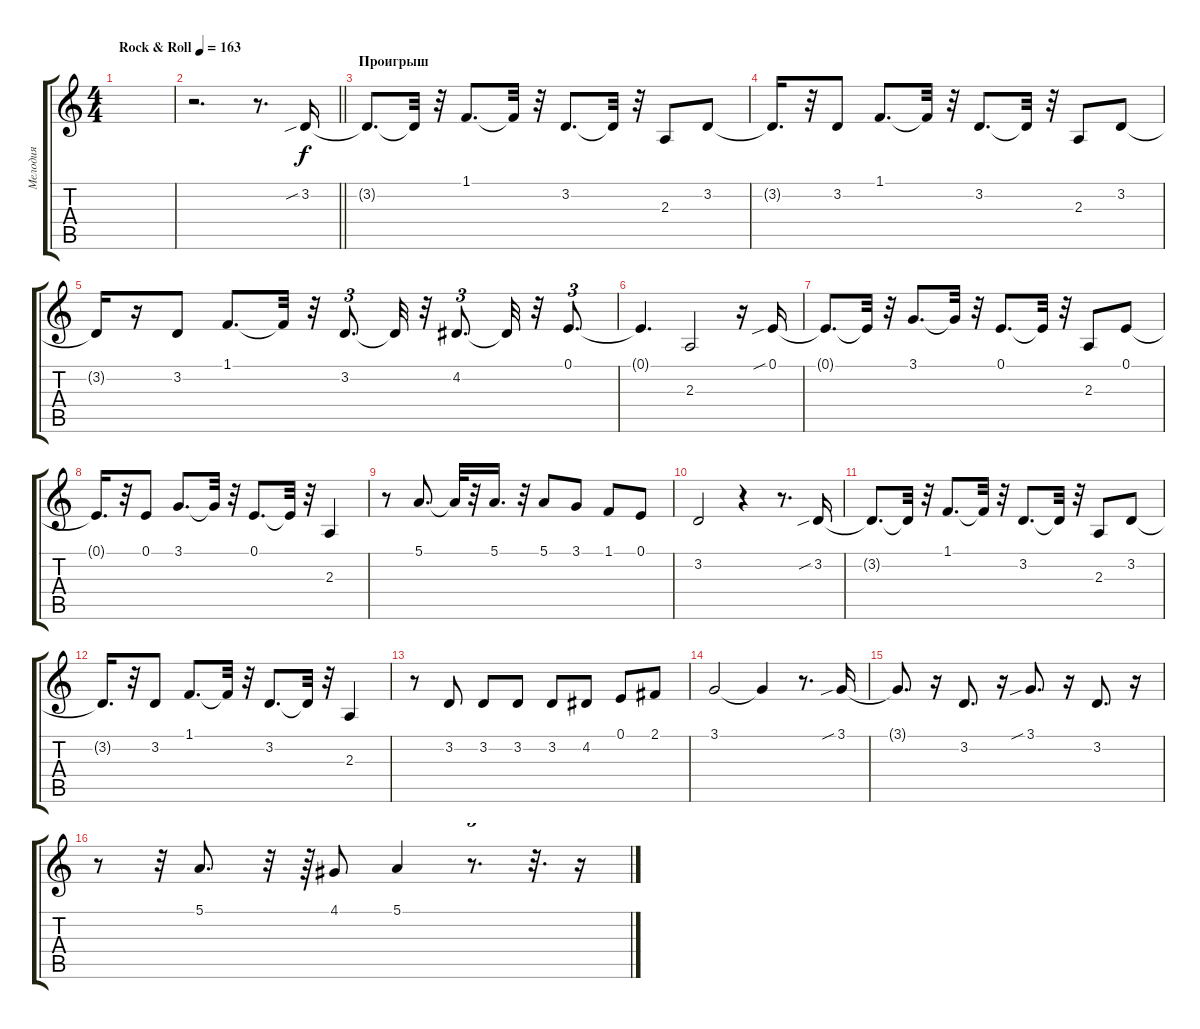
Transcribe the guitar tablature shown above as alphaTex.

\track ("Мелодия" "Мелодия") {instrument tuba}
\staff {score tabs}
\tuning (E4 B3 G3 D3 A2 E2) {hide}
\ts (4 4)
\tempo (163 "Rock & Roll")
\clef g2
\ks c
|
\barLineRight lightlight
r.2{d} r.8{d} 3.2{sib}.16 |
\section ("" "Проигрыш")
3.2{t}.8{d} 3.2{t}.32 r.32 1.1.8{d} 1.1{t}.32 r.32 3.2.8{d} 3.2{t}.32 r.32 2.3.8 3.2.8 |
3.2{t}.16{d} r.32 3.2.8 1.1.8{d} 1.1{t}.32 r.32 3.2.8{d} 3.2{t}.32 r.32 2.3.8 3.2.8 |
3.2{t}.16 r.16 3.2.8 1.1.8{d} 1.1{t}.32 r.32 3.2.8{d tu (3 2)} 3.2{t}.32 r.32 4.2.8{d tu (3 2)} 4.2{t}.32 r.32 0.1.8{d tu (3 2)} |
0.1{t}.4{d} 2.3.2 r.16 0.1{sib}.16 |
0.1{t}.8{d} 0.1{t}.32 r.32 3.1.8{d} 3.1{t}.32 r.32 0.1.8{d} 0.1{t}.32 r.32 2.3.8 0.1.8 |
0.1{t}.16{d} r.32 0.1.8 3.1.8{d} 3.1{t}.32 r.32 0.1.8{d} 0.1{t}.32 r.32 2.3.4 |
r.8 5.1.8{d} 5.1{t}.32 r.32 5.1.16{d} r.32 5.1.8 3.1.8 1.1.8 0.1.8 |
3.2.2 r.4 r.8{d} 3.2{sib}.16 |
3.2{t}.8{d} 3.2{t}.32 r.32 1.1.8{d} 1.1{t}.32 r.32 3.2.8{d} 3.2{t}.32 r.32 2.3.8 3.2.8 |
3.2{t}.16{d} r.32 3.2.8 1.1.8{d} 1.1{t}.32 r.32 3.2.8{d} 3.2{t}.32 r.32 2.3.4 |
r.8 3.2.8 3.2.8 3.2.8 3.2.8 4.2.8 0.1.8 2.1.8 |
3.1.2 3.1{t}.4 r.8{d} 3.1{sib}.16 |
3.1{t}.8{d} r.16 3.2.8{d} r.16 3.1{sib}.8{d} r.16 3.2.8{d} r.16 |
r.8 r.32 5.1.8{d} r.32 r.64 4.1.8 5.1.4 r.8{d tu (3 2)} r.32{d} r.16
